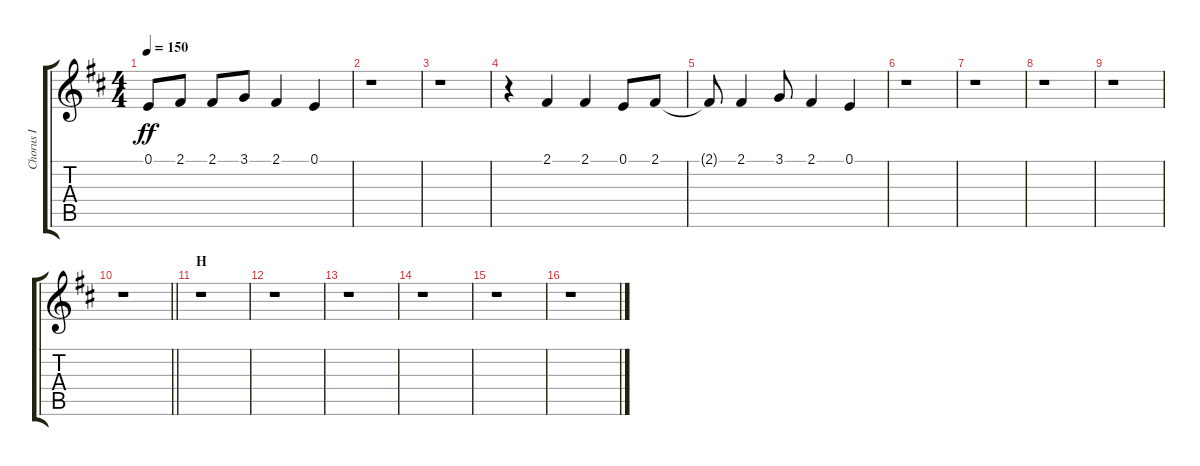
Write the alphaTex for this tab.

\track ("Chorus I" "Chorus I") {instrument voiceoohs}
\staff {score tabs}
\tuning (E4 B3 G3 D3 A2 E2) {hide}
\ts (4 4)
\tempo 150
\clef g2
\ks d
0.1{t}.8{dy ff} 2.1.8 2.1.8 3.1.8 2.1.4 0.1.4 |
r.1 |
r.1 |
r.4 2.1.4 2.1.4 0.1.8 2.1.8 |
2.1{t}.8 2.1.4 3.1.8 2.1.4 0.1.4 |
r.1 |
r.1 |
r.1 |
r.1 |
\barLineRight lightlight
r.1 |
\section ("" "H")
r.1 |
r.1 |
r.1 |
r.1 |
r.1 |
r.1
